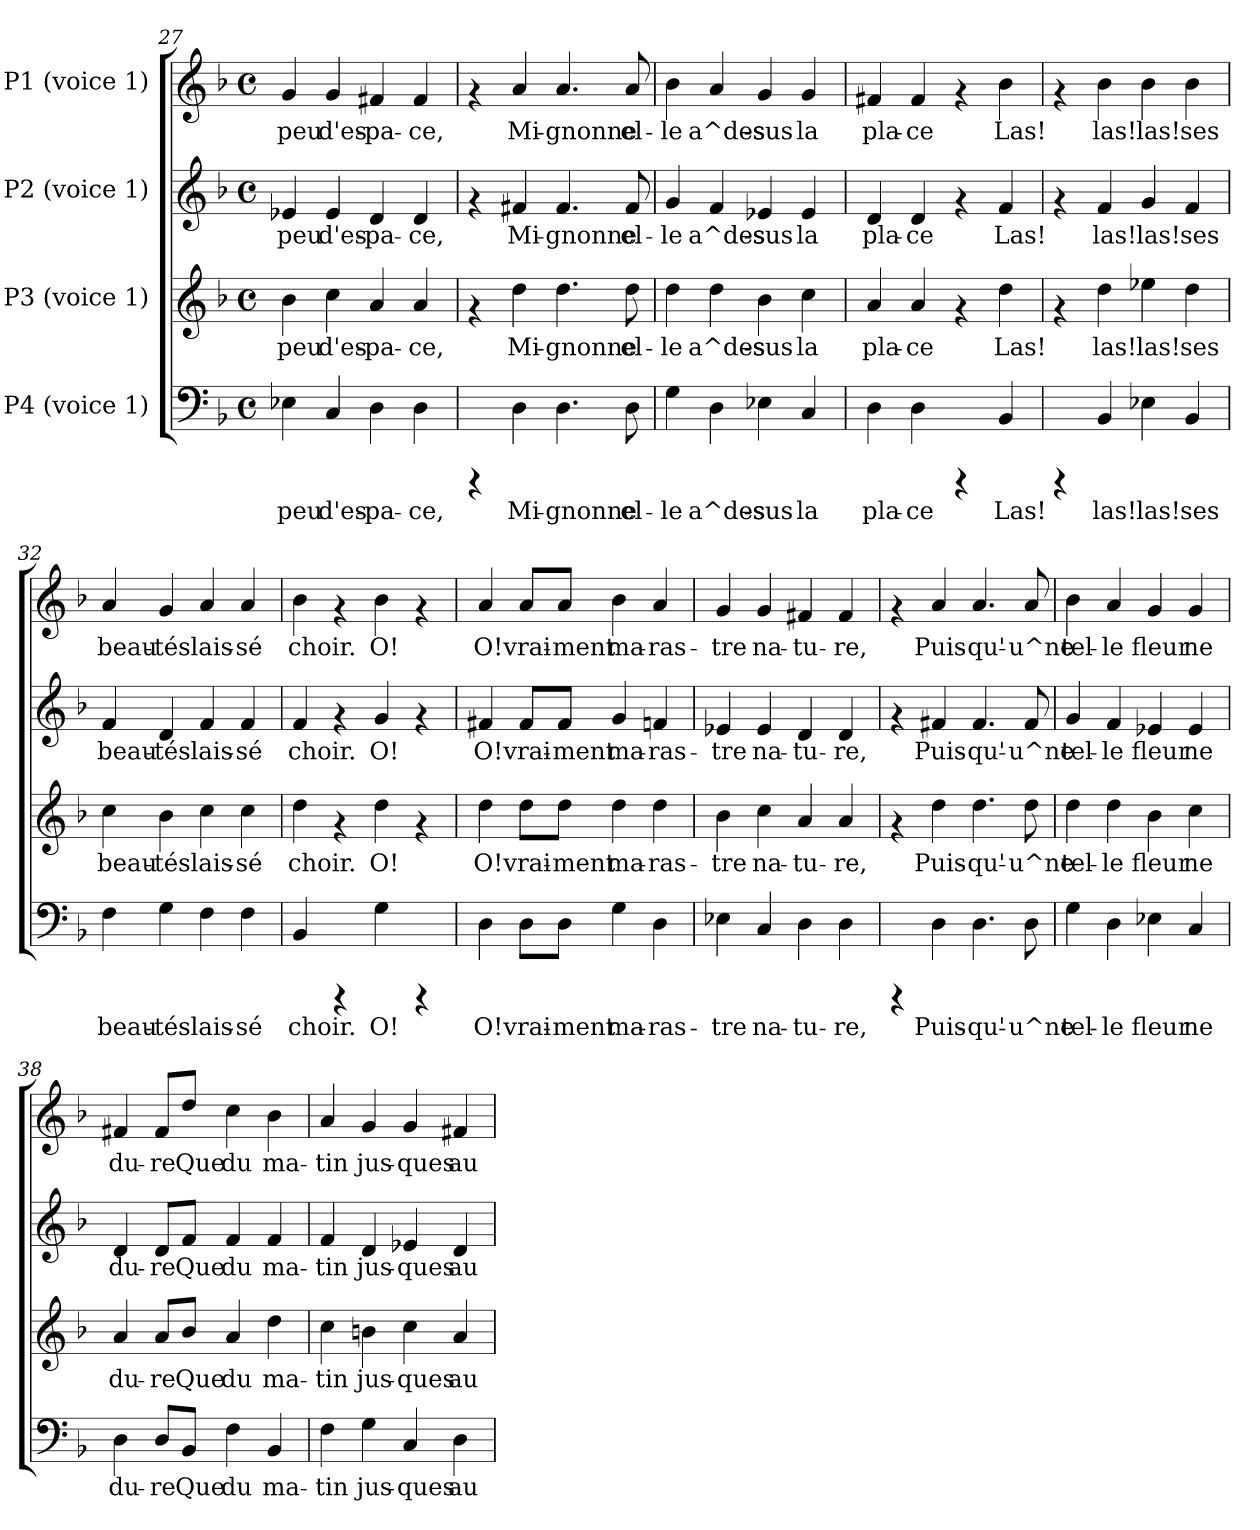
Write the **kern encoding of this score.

**kern	**text	**kern	**text	**kern	**text	**kern	**text
*part4	*part4	*part3	*part3	*part2	*part2	*part1	*part1
*staff4	*staff4	*staff3	*staff3	*staff2	*staff2	*staff1	*staff1
*I"P4 (voice 1)	*	*I"P3 (voice 1)	*	*I"P2 (voice 1)	*	*I"P1 (voice 1)	*
*clefF4	*	*clefG2	*	*clefG2	*	*clefG2	*
*k[b-]	*	*k[b-]	*	*k[b-]	*	*k[b-]	*
*F:	*	*F:	*	*F:	*	*F:	*
*M4/4	*	*M4/4	*	*M4/4	*	*M4/4	*
*met(c)	*	*met(c)	*	*met(c)	*	*met(c)	*
=27	=27	=27	=27	=27	=27	=27	=27
!	!LO:LY:b:cj	!	!LO:LY:b:cj	!	!LO:LY:b:cj	!	!LO:LY:b:cj
4E-X\	peu	4b-\	peu	4e-X/	peu	4g/	peu
!	!LO:LY:b:cj	!	!LO:LY:b:cj	!	!LO:LY:b:cj	!	!LO:LY:b:cj
4C/	d'es-	4cc\	d'es-	4e-/	d'es-	4g/	d'es-
!	!LO:LY:b:cj	!	!LO:LY:b:cj	!	!LO:LY:b:cj	!	!LO:LY:b:cj
4D\	-pa-	4a/	-pa-	4d/	-pa-	4f#X/	-pa-
!	!LO:LY:b:cj	!	!LO:LY:b:cj	!	!LO:LY:b:cj	!	!LO:LY:b:cj
4D\	-ce,	4a/	-ce,	4d/	-ce,	4f#/	-ce,
=28	=28	=28	=28	=28	=28	=28	=28
4rCCC	.	4rf	.	4rf	.	4rf	.
!	!LO:LY:b:cj	!	!LO:LY:b:cj	!	!LO:LY:b:cj	!	!LO:LY:b:cj
4D\	Mi-	4dd\	Mi-	4f#X/	Mi-	4a/	Mi-
!	!LO:LY:b:cj	!	!LO:LY:b:cj	!	!LO:LY:b:cj	!	!LO:LY:b:cj
4.D\	-gnonne	4.dd\	-gnonne	4.f#/	-gnonne	4.a/	-gnonne
!	!LO:LY:b:cj	!	!LO:LY:b:cj	!	!LO:LY:b:cj	!	!LO:LY:b:cj
8D\	el-	8dd\	el-	8f#/	el-	8a/	el-
=29	=29	=29	=29	=29	=29	=29	=29
!	!LO:LY:b:cj	!	!LO:LY:b:cj	!	!LO:LY:b:cj	!	!LO:LY:b:cj
4G\	-le	4dd\	-le	4g/	-le	4b-\	-le
!	!LO:LY:b:cj	!	!LO:LY:b:cj	!	!LO:LY:b:cj	!	!LO:LY:b:cj
4D\	a^des-	4dd\	a^des-	4f/	a^des-	4a/	a^des-
!	!LO:LY:b:cj	!	!LO:LY:b:cj	!	!LO:LY:b:cj	!	!LO:LY:b:cj
4E-X\	-sus	4b-\	-sus	4e-X/	-sus	4g/	-sus
!	!LO:LY:b:cj	!	!LO:LY:b:cj	!	!LO:LY:b:cj	!	!LO:LY:b:cj
4C/	la	4cc\	la	4e-/	la	4g/	la
!!LO:PB:g=z
=30	=30	=30	=30	=30	=30	=30	=30
!	!LO:LY:b:cj	!	!LO:LY:b:cj	!	!LO:LY:b:cj	!	!LO:LY:b:cj
4D\	pla-	4a/	pla-	4d/	pla-	4f#X/	pla-
!	!LO:LY:b:cj	!	!LO:LY:b:cj	!	!LO:LY:b:cj	!	!LO:LY:b:cj
4D\	-ce	4a/	-ce	4d/	-ce	4f#/	-ce
4rCCC	.	4rf	.	4rf	.	4rf	.
!	!LO:LY:b:cj	!	!LO:LY:b:cj	!	!LO:LY:b:cj	!	!LO:LY:b:cj
4BB-/	Las!	4dd\	Las!	4f/	Las!	4b-\	Las!
=31	=31	=31	=31	=31	=31	=31	=31
4rCCC	.	4rf	.	4rf	.	4rf	.
!	!LO:LY:b:cj	!	!LO:LY:b:cj	!	!LO:LY:b:cj	!	!LO:LY:b:cj
4BB-/	las!	4dd\	las!	4f/	las!	4b-\	las!
!	!LO:LY:b:cj	!	!LO:LY:b:cj	!	!LO:LY:b:cj	!	!LO:LY:b:cj
4E-X\	las!	4ee-X\	las!	4g/	las!	4b-\	las!
!	!LO:LY:b:cj	!	!LO:LY:b:cj	!	!LO:LY:b:cj	!	!LO:LY:b:cj
4BB-/	ses	4dd\	ses	4f/	ses	4b-\	ses
=32	=32	=32	=32	=32	=32	=32	=32
!	!LO:LY:b:cj	!	!LO:LY:b:cj	!	!LO:LY:b:cj	!	!LO:LY:b:cj
4F\	beau-	4cc\	beau-	4f/	beau-	4a/	beau-
!	!LO:LY:b:cj	!	!LO:LY:b:cj	!	!LO:LY:b:cj	!	!LO:LY:b:cj
4G\	-tés	4b-\	-tés	4d/	-tés	4g/	-tés
!	!LO:LY:b:cj	!	!LO:LY:b:cj	!	!LO:LY:b:cj	!	!LO:LY:b:cj
4F\	lais-	4cc\	lais-	4f/	lais-	4a/	lais-
!	!LO:LY:b:cj	!	!LO:LY:b:cj	!	!LO:LY:b:cj	!	!LO:LY:b:cj
4F\	-sé	4cc\	-sé	4f/	-sé	4a/	-sé
=33	=33	=33	=33	=33	=33	=33	=33
!	!LO:LY:b:cj	!	!LO:LY:b:cj	!	!LO:LY:b:cj	!	!LO:LY:b:cj
4BB-/	choir.	4dd\	choir.	4f/	choir.	4b-\	choir.
4rCCC	.	4rf	.	4rf	.	4rf	.
!	!LO:LY:b:cj	!	!LO:LY:b:cj	!	!LO:LY:b:cj	!	!LO:LY:b:cj
4G\	O!	4dd\	O!	4g/	O!	4b-\	O!
4rCCC	.	4rf	.	4rf	.	4rf	.
=34	=34	=34	=34	=34	=34	=34	=34
!	!LO:LY:b:cj	!	!LO:LY:b:cj	!	!LO:LY:b:cj	!	!LO:LY:b:cj
4D\	O!	4dd\	O!	4f#X/	O!	4a/	O!
!	!LO:LY:b:cj	!	!LO:LY:b:cj	!	!LO:LY:b:cj	!	!LO:LY:b:cj
8D\L	vrai-	8dd\L	vrai-	8f#/L	vrai-	8a/L	vrai-
!	!LO:LY:b:cj	!	!LO:LY:b:cj	!	!LO:LY:b:cj	!	!LO:LY:b:cj
8D\J	-ment	8dd\J	-ment	8f#/J	-ment	8a/J	-ment
!	!LO:LY:b:cj	!	!LO:LY:b:cj	!	!LO:LY:b:cj	!	!LO:LY:b:cj
4G\	ma-	4dd\	ma-	4g/	ma-	4b-\	ma-
!	!LO:LY:b:cj	!	!LO:LY:b:cj	!	!LO:LY:b:cj	!	!LO:LY:b:cj
4D\	-ras-	4dd\	-ras-	4fn/	-ras-	4a/	-ras-
!!LO:LB:g=z
=35	=35	=35	=35	=35	=35	=35	=35
!	!LO:LY:b:cj	!	!LO:LY:b:cj	!	!LO:LY:b:cj	!	!LO:LY:b:cj
4E-X\	-tre	4b-\	-tre	4e-X/	-tre	4g/	-tre
!	!LO:LY:b:cj	!	!LO:LY:b:cj	!	!LO:LY:b:cj	!	!LO:LY:b:cj
4C/	na-	4cc\	na-	4e-/	na-	4g/	na-
!	!LO:LY:b:cj	!	!LO:LY:b:cj	!	!LO:LY:b:cj	!	!LO:LY:b:cj
4D\	-tu-	4a/	-tu-	4d/	-tu-	4f#X/	-tu-
!	!LO:LY:b:cj	!	!LO:LY:b:cj	!	!LO:LY:b:cj	!	!LO:LY:b:cj
4D\	-re,	4a/	-re,	4d/	-re,	4f#/	-re,
=36	=36	=36	=36	=36	=36	=36	=36
4rCCC	.	4rf	.	4rf	.	4rf	.
!	!LO:LY:b:cj	!	!LO:LY:b:cj	!	!LO:LY:b:cj	!	!LO:LY:b:cj
4D\	Puis-	4dd\	Puis-	4f#X/	Puis-	4a/	Puis-
!	!LO:LY:b:cj	!	!LO:LY:b:cj	!	!LO:LY:b:cj	!	!LO:LY:b:cj
4.D\	-qu'-	4.dd\	-qu'-	4.f#/	-qu'-	4.a/	-qu'-
!	!LO:LY:b:cj	!	!LO:LY:b:cj	!	!LO:LY:b:cj	!	!LO:LY:b:cj
8D\	-u^ne	8dd\	-u^ne	8f#/	-u^ne	8a/	-u^ne
=37	=37	=37	=37	=37	=37	=37	=37
!	!LO:LY:b:cj	!	!LO:LY:b:cj	!	!LO:LY:b:cj	!	!LO:LY:b:cj
4G\	tel-	4dd\	tel-	4g/	tel-	4b-\	tel-
!	!LO:LY:b:cj	!	!LO:LY:b:cj	!	!LO:LY:b:cj	!	!LO:LY:b:cj
4D\	-le	4dd\	-le	4f/	-le	4a/	-le
!	!LO:LY:b:cj	!	!LO:LY:b:cj	!	!LO:LY:b:cj	!	!LO:LY:b:cj
4E-X\	fleur	4b-\	fleur	4e-X/	fleur	4g/	fleur
!	!LO:LY:b:cj	!	!LO:LY:b:cj	!	!LO:LY:b:cj	!	!LO:LY:b:cj
4C/	ne	4cc\	ne	4e-/	ne	4g/	ne
=38	=38	=38	=38	=38	=38	=38	=38
!	!LO:LY:b:cj	!	!LO:LY:b:cj	!	!LO:LY:b:cj	!	!LO:LY:b:cj
4D\	du-	4a/	du-	4d/	du-	4f#X/	du-
!	!LO:LY:b:cj	!	!LO:LY:b:cj	!	!LO:LY:b:cj	!	!LO:LY:b:cj
8D/L	-re	8a/L	-re	8d/L	-re	8f#/L	-re
!	!LO:LY:b:cj	!	!LO:LY:b:cj	!	!LO:LY:b:cj	!	!LO:LY:b:cj
8BB-/J	Que	8b-/J	Que	8f/J	Que	8dd/J	Que
!	!LO:LY:b:cj	!	!LO:LY:b:cj	!	!LO:LY:b:cj	!	!LO:LY:b:cj
4F\	du	4a/	du	4f/	du	4cc\	du
!	!LO:LY:b:cj	!	!LO:LY:b:cj	!	!LO:LY:b:cj	!	!LO:LY:b:cj
4BB-/	ma-	4dd\	ma-	4f/	ma-	4b-\	ma-
!!LO:LB:g=z
=39	=39	=39	=39	=39	=39	=39	=39
!	!LO:LY:b:cj	!	!LO:LY:b:cj	!	!LO:LY:b:cj	!	!LO:LY:b:cj
4F\	-tin	4cc\	-tin	4f/	-tin	4a/	-tin
!	!LO:LY:b:cj	!	!LO:LY:b:cj	!	!LO:LY:b:cj	!	!LO:LY:b:cj
4G\	jus-	4bn\	jus-	4d/	jus-	4g/	jus-
!	!LO:LY:b:cj	!	!LO:LY:b:cj	!	!LO:LY:b:cj	!	!LO:LY:b:cj
4C/	-ques	4cc\	-ques	4e-X/	-ques	4g/	-ques
!	!LO:LY:b:cj	!	!LO:LY:b:cj	!	!LO:LY:b:cj	!	!LO:LY:b:cj
4D\	au	4a/	au	4d/	au	4f#X/	au
=	=	=	=	=	=	=	=
*-	*-	*-	*-	*-	*-	*-	*-
